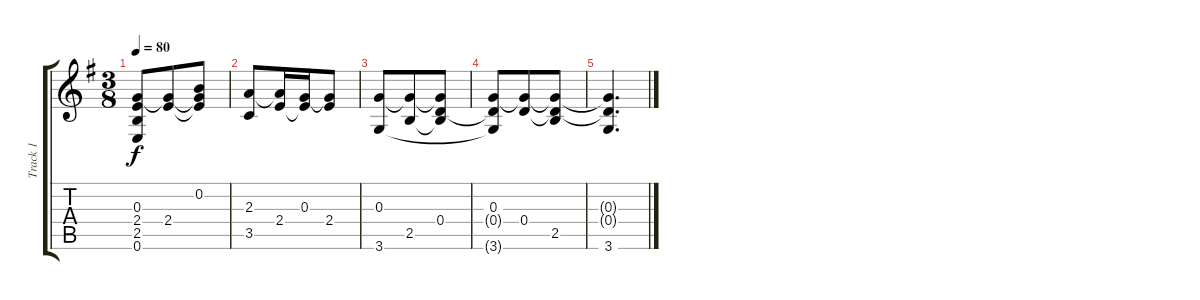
\track ("Track 1" "Track 1") {instrument acousticguitarsteel}
\staff {score tabs}
\tuning (E4 B3 G3 D3 A2 E2) {hide}
\ts (3 8)
\tempo 80
\clef g2
\ks g
(0.3 2.4{t} 2.5{t} 0.6{t}).8{dy f} (0.3{t} 2.4).8 (0.2 0.3{t} 2.4{t}).8 |
(2.3 3.5).8 (2.3{t} 2.4).16 (0.3 2.4{t}).16 (0.3{t} 2.4).8 |
(0.3 3.6).8 (0.3{t} 2.5).8 (0.3{t} 0.4 2.5{t}).8 |
(0.3 0.4{t} 3.6{t}).8 (0.3{t} 0.4).8 (0.3{t} 0.4{t} 2.5).8 |
(0.3{t} 0.4{t} 3.6).4{d}
